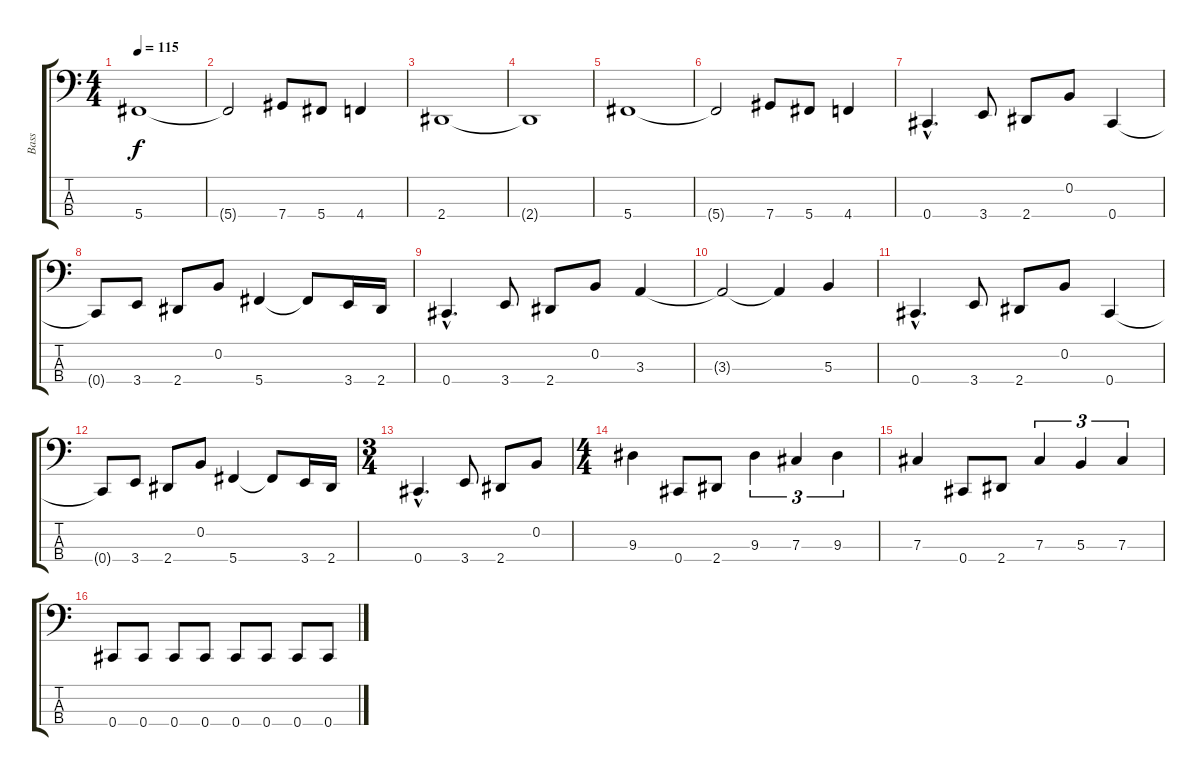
\track ("Bass" "Bass") {instrument electricbassfinger}
\staff {score tabs}
\tuning (E2 B1 Gb1 Db1) {hide}
\ts (4 4)
\tempo 115
\clef f4
\ks c
5.4.1{dy f} |
5.4{t}.2 7.4.8 5.4.8 4.4.4 |
2.4.1 |
2.4{t}.1 |
5.4.1 |
5.4{t}.2 7.4.8 5.4.8 4.4.4 |
0.4{hac}.4{d} 3.4.8 2.4.8 0.2.8 0.4.4 |
0.4{t}.8 3.4.8 2.4.8 0.2.8 5.4.4 5.4{t}.8 3.4.16 2.4.16 |
0.4{hac}.4{d} 3.4.8 2.4.8 0.2.8 3.3.4 |
3.3{t}.2 3.3{t}.4 5.3.4 |
0.4{hac}.4{d} 3.4.8 2.4.8 0.2.8 0.4.4 |
0.4{t}.8 3.4.8 2.4.8 0.2.8 5.4.4 5.4{t}.8 3.4.16 2.4.16 |
\ts (3 4)
0.4{hac}.4{d} 3.4.8 2.4.8 0.2.8 |
\ts (4 4)
9.3.4 0.4.8 2.4.8 9.3.4{tu (3 2)} 7.3.4{tu (3 2)} 9.3.4{tu (3 2)} |
7.3.4 0.4.8 2.4.8 7.3.4{tu (3 2)} 5.3.4{tu (3 2)} 7.3.4{tu (3 2)} |
0.4.8 0.4.8 0.4.8 0.4.8 0.4.8 0.4.8 0.4.8 0.4.8
